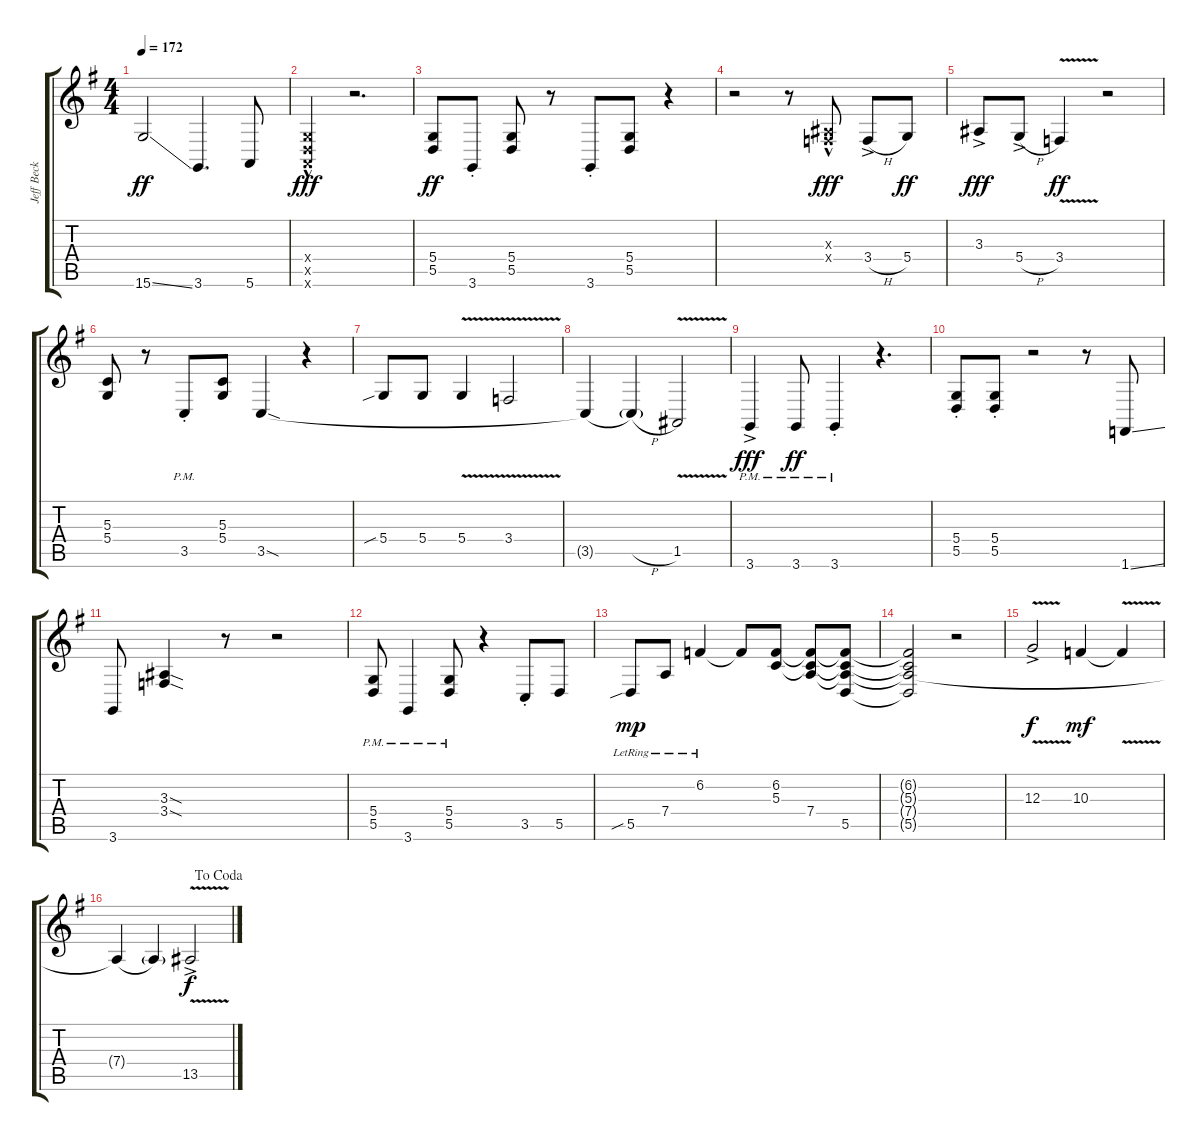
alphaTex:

\track ("Jeff Beck Overdub" "Jeff Beck ") {instrument cello}
\staff {score tabs}
\tuning (E4 B3 G3 D3 A2 E2) {hide}
\ts (4 4)
\tempo 172
\clef g2
\ks g
15.6{ss}.2{dy ff} 3.6.4{d} 5.6.8 |
(5.4{hac x} 5.5{hac x} 5.6{hac x}).4{dy fff} r.2{d} |
(5.4 5.5).8{dy ff} 3.6{st}.8 (5.4 5.5).8 r.8 3.6{st}.8 (5.4 5.5).8 r.4 |
r.2 r.8 (3.3{hac x} 3.4{hac x}).8{dy fff} 3.4{h ac}.8 5.4.8{dy ff} |
3.3{ac}.8{dy fff} 5.4{h ac}.8 3.4{v}.4{dy ff} r.2 |
(5.3 5.4).8 r.8 3.5{pm st}.8 (5.3 5.4).8 3.5{sod}.4 r.4 |
5.4{sib}.8 5.4.8 5.4{v}.4 3.4{v}.2 |
3.5{be (hold 40 0 60 0) t}.4 3.5{h t}.4 1.5{v}.2 |
3.6{ac pm}.4{dy fff} 3.6{pm}.8{dy ff} 3.6{pm st}.4 r.4{d} |
(5.4{st} 5.5{st}).8 (5.4{st} 5.5{st}).8 r.2 r.8 1.6{ss}.8 |
3.6.8 (3.3{sod} 3.4{sod}).4 r.8 r.2 |
(5.4{pm} 5.5{pm}).8 3.6{pm}.4 (5.4{pm} 5.5{pm}).8 r.4 3.5{st}.8 5.5.8 |
5.5{sib lr}.8{dy mp} 7.4{lr}.8 6.2{lr}.4 6.2{t}.8 (6.2 5.3).8 (6.2{t} 5.3{t} 7.4).8 (6.2{t} 5.3{t} 7.4{t} 5.5).8 |
(6.2{t} 5.3{t} 7.4{t} 5.5{t}).2 r.2 |
12.3{v ac}.2{dy f} 10.3.4{dy mf} 10.3{v t}.4 |
\jump dacoda
7.4{be (hold 40 0 60 0) t}.4 7.4{t}.4 13.5{v ac}.2{dy f}
